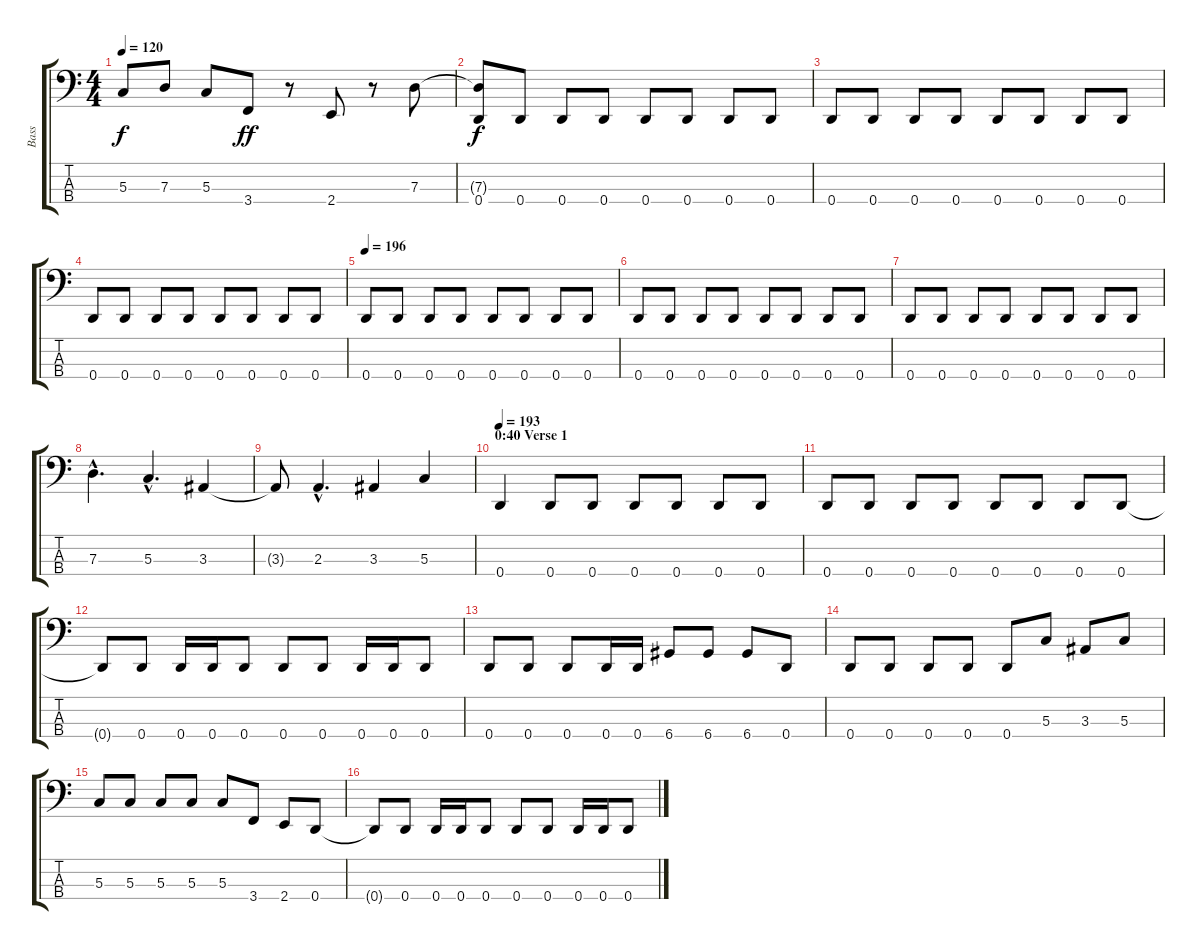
\track ("Bass" "Bass") {instrument electricbassfinger}
\staff {score tabs}
\tuning (F2 C2 G1 D1) {hide}
\ts (4 4)
\tempo 120
\clef f4
\ks c
5.3{t}.8{dy f} 7.3.8 5.3.8 3.4.8{dy ff} r.8 2.4.8 r.8 7.3.8 |
(7.3{t} 0.4).8{dy f volume 13} 0.4.8 0.4.8 0.4.8 0.4.8 0.4.8 0.4.8 0.4.8 |
0.4.8 0.4.8 0.4.8 0.4.8 0.4.8 0.4.8 0.4.8 0.4.8 |
0.4.8 0.4.8 0.4.8 0.4.8 0.4.8 0.4.8 0.4.8 0.4.8 |
\tempo 196
0.4.8 0.4.8 0.4.8 0.4.8 0.4.8 0.4.8 0.4.8 0.4.8 |
0.4.8 0.4.8 0.4.8 0.4.8 0.4.8 0.4.8 0.4.8 0.4.8 |
0.4.8 0.4.8 0.4.8 0.4.8 0.4.8 0.4.8 0.4.8 0.4.8 |
7.3{hac}.4{d volume 11} 5.3{hac}.4{d} 3.3.4 |
3.3{t}.8 2.3{hac}.4{d} 3.3.4 5.3.4 |
\section ("" "0:40 Verse 1")
\tempo 193
0.4.4 0.4.8 0.4.8 0.4.8 0.4.8 0.4.8 0.4.8 |
0.4.8 0.4.8 0.4.8 0.4.8 0.4.8 0.4.8 0.4.8 0.4.8 |
0.4{t}.8 0.4.8 0.4.16 0.4.16 0.4.8 0.4.8 0.4.8 0.4.16 0.4.16 0.4.8 |
0.4.8 0.4.8 0.4.8 0.4.16 0.4.16 6.4.8 6.4.8 6.4.8 0.4.8 |
0.4.8 0.4.8 0.4.8 0.4.8 0.4.8 5.3.8 3.3.8 5.3.8 |
5.3.8 5.3.8 5.3.8 5.3.8 5.3.8 3.4.8 2.4.8 0.4.8 |
0.4{t}.8 0.4.8 0.4.16 0.4.16 0.4.8 0.4.8 0.4.8 0.4.16 0.4.16 0.4.8
